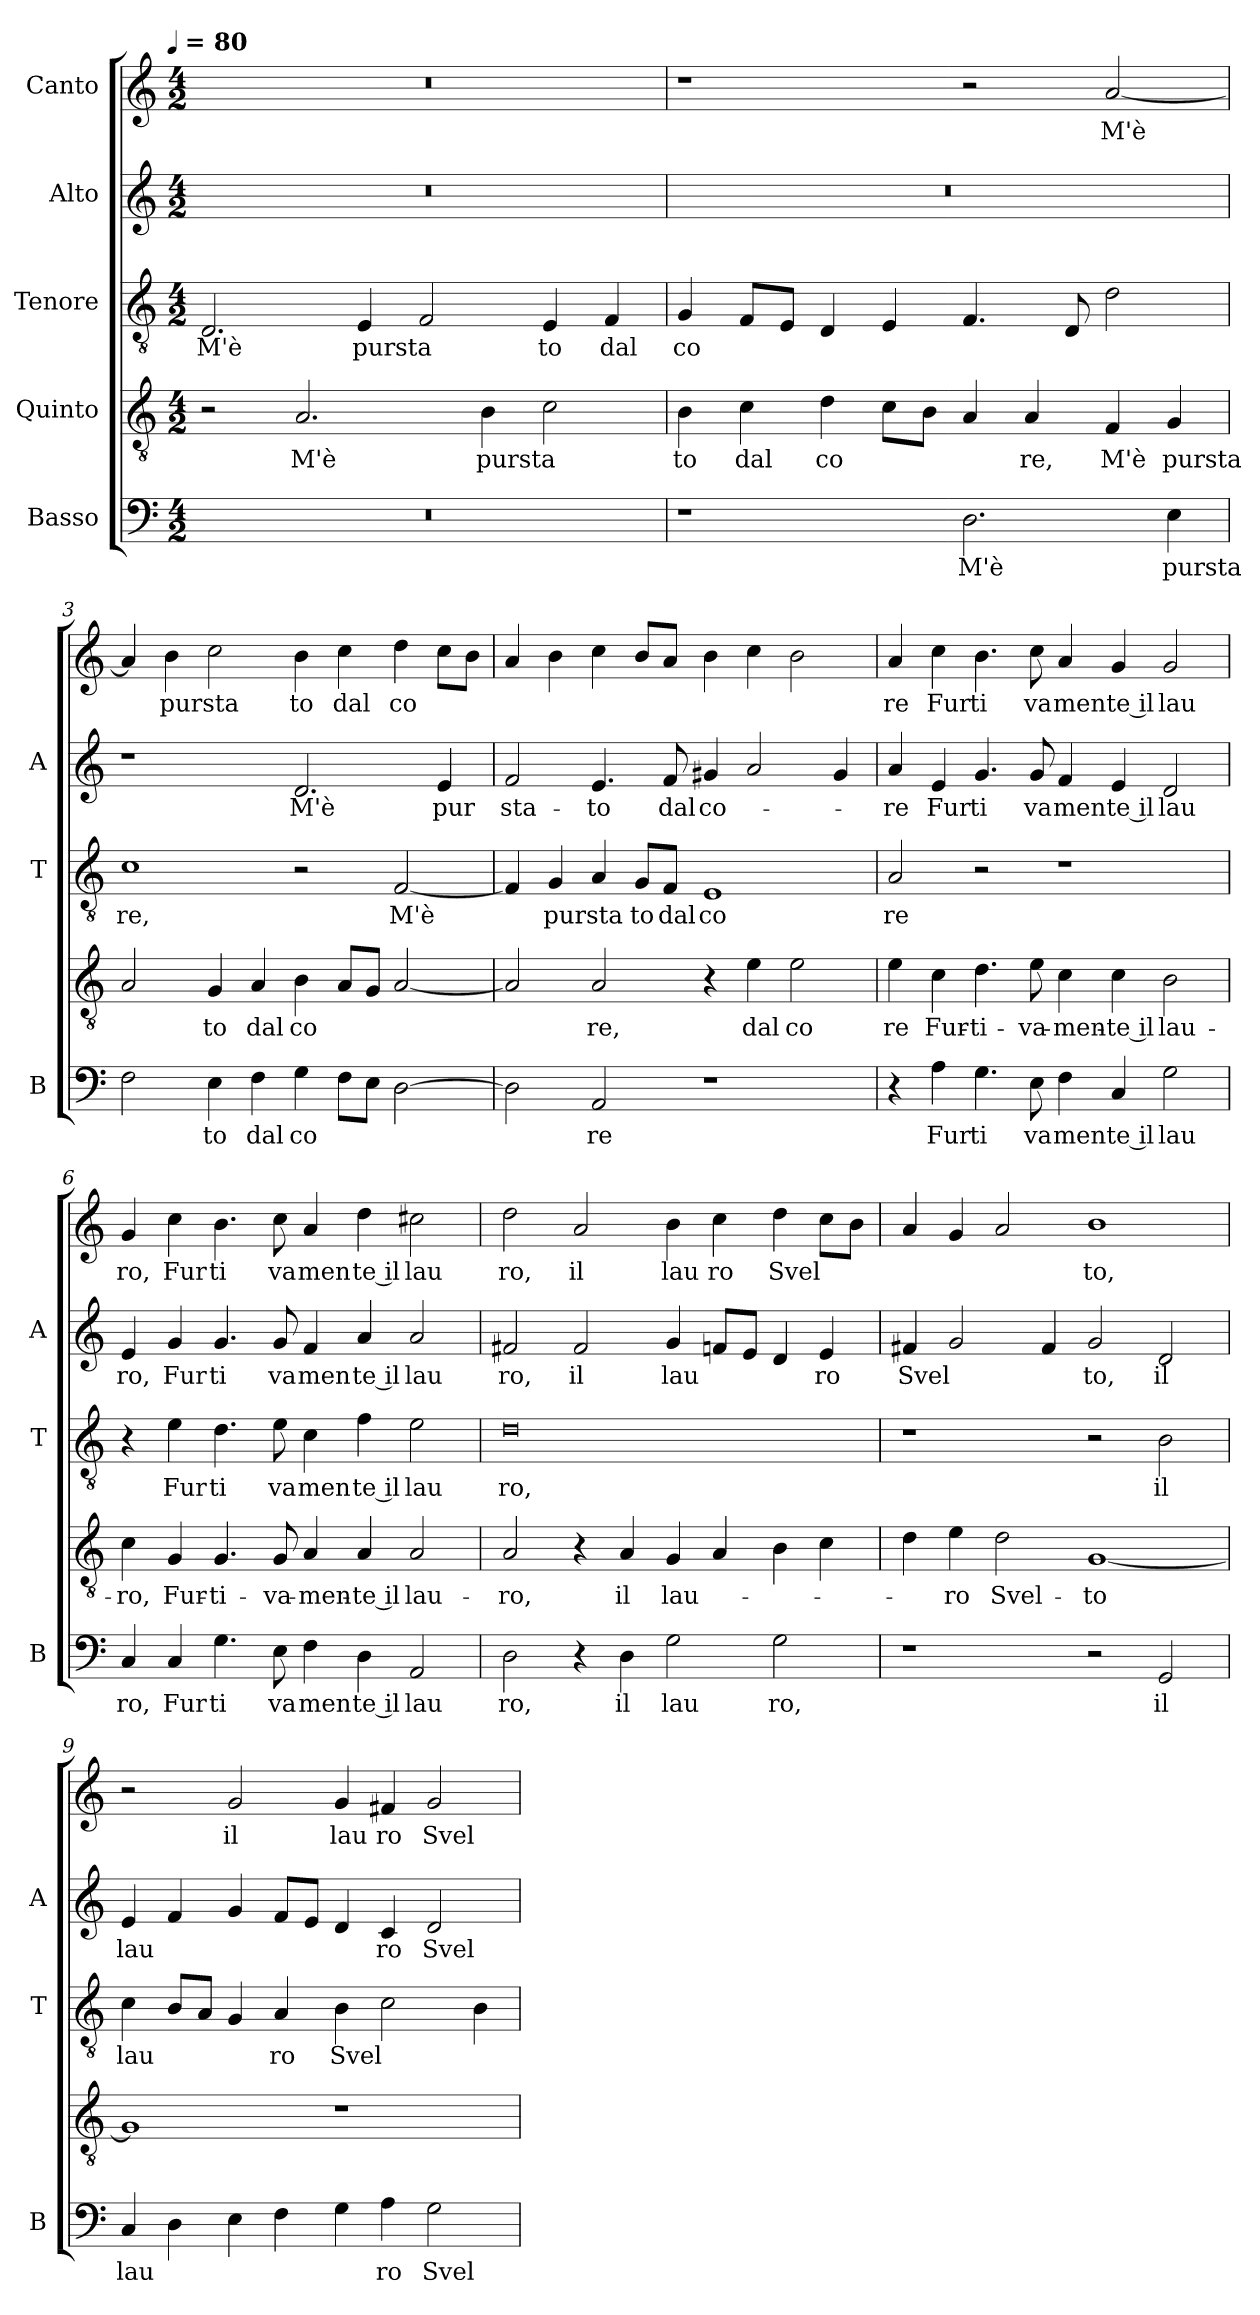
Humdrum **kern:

**kern	**text	**kern	**text	**kern	**text	**kern	**text	**kern	**text
*part5	*part5	*part4	*part4	*part3	*part3	*part2	*part2	*part1	*part1
*staff5	*staff5	*staff4	*staff4	*staff3	*staff3	*staff2	*staff2	*staff1	*staff1
*I"Basso	*	*I"Quinto	*	*I"Tenore	*	*I"Alto	*	*I"Canto	*
*I'B	*	*	*	*I'T	*	*I'A	*	*	*
*clefF4	*	*clefGv2	*	*clefGv2	*	*clefG2	*	*clefG2	*
!!LO:TX:omd:t=[quarter] = 80
*M4/2	*	*M4/2	*	*M4/2	*	*M4/2	*	*M4/2	*
*MM80	*	*MM80	*	*MM80	*	*MM80	*	*MM80	*
=1	=1	=1	=1	=1	=1	=1	=1	=1	=1
!	!	!	!	!	!LO:LY:b	!	!	!	!
0r	.	2r	.	2.D/	M'è	0r	.	0r	.
!	!	!	!LO:LY:b	!	!	!	!	!	!
.	.	2.A/	M'è	.	.	.	.	.	.
!	!	!	!	!	!LO:LY:b	!	!	!	!
.	.	.	.	4E/	pursta	.	.	.	.
.	.	.	.	2F/	.	.	.	.	.
!	!	!	!LO:LY:b	!	!	!	!	!	!
.	.	4B\	pursta	.	.	.	.	.	.
!	!	!	!	!	!LO:LY:b	!	!	!	!
.	.	2c\	.	4E/	to	.	.	.	.
!	!	!	!	!	!LO:LY:b	!	!	!	!
.	.	.	.	4F/	dal	.	.	.	.
=2	=2	=2	=2	=2	=2	=2	=2	=2	=2
!	!	!	!LO:LY:b	!	!LO:LY:b	!	!	!	!
1r	.	4B\	to	4G/	co	0r	.	1r	.
!	!	!	!LO:LY:b	!	!	!	!	!	!
.	.	4c\	dal	8FL	.	.	.	.	.
.	.	.	.	8EJ	.	.	.	.	.
!	!	!	!LO:LY:b	!	!	!	!	!	!
.	.	4d\	co	4D/	.	.	.	.	.
.	.	8cL	.	4E/	.	.	.	.	.
.	.	8BJ	.	.	.	.	.	.	.
!	!LO:LY:b	!	!	!	!	!	!	!	!
2.D\	M'è	4A/	.	4.F/	.	.	.	2r	.
!	!	!	!LO:LY:b	!	!	!	!	!	!
.	.	4A/	re,	.	.	.	.	.	.
.	.	.	.	8D/	.	.	.	.	.
!	!	!	!LO:LY:b	!	!	!	!	!	!LO:LY:b
.	.	4F/	M'è	2d\	.	.	.	[2a/	M'è
!	!LO:LY:b	!	!LO:LY:b	!	!	!	!	!	!
4E\	pursta	4G/	pursta	.	.	.	.	.	.
=3	=3	=3	=3	=3	=3	=3	=3	=3	=3
!	!	!	!	!	!LO:LY:b	!	!	!	!
2F\	.	2A/	.	1c	re,	1r	.	4a/]	.
!	!	!	!	!	!	!	!	!	!LO:LY:b
.	.	.	.	.	.	.	.	4b\	pursta
!	!LO:LY:b	!	!LO:LY:b	!	!	!	!	!	!
4E\	to	4G/	to	.	.	.	.	2cc\	.
!	!LO:LY:b	!	!LO:LY:b	!	!	!	!	!	!
4F\	dal	4A/	dal	.	.	.	.	.	.
!	!LO:LY:b	!	!LO:LY:b	!	!	!	!LO:LY:b	!	!LO:LY:b
4G\	co	4B\	co	2r	.	2.d/	M'è	4b\	to
!	!	!	!	!	!	!	!	!	!LO:LY:b
8FL	.	8AL	.	.	.	.	.	4cc\	dal
8EJ	.	8GJ	.	.	.	.	.	.	.
!	!	!	!	!	!LO:LY:b	!	!	!	!LO:LY:b
[2D\	.	[2A/	.	[2F/	M'è	.	.	4dd\	co
!	!	!	!	!	!	!	!LO:LY:b	!	!
.	.	.	.	.	.	4e/	pur	8ccL	.
.	.	.	.	.	.	.	.	8bJ	.
=4	=4	=4	=4	=4	=4	=4	=4	=4	=4
!	!	!	!	!	!	!	!LO:LY:b	!	!
2D\]	.	2A/]	.	4F/]	.	2f/	sta-	4a/	.
!	!	!	!	!	!LO:LY:b	!	!	!	!
.	.	.	.	4G/	pursta	.	.	4b\	.
!	!LO:LY:b	!	!LO:LY:b	!	!	!	!LO:LY:b	!	!
2AA/	re	2A/	re,	4A/	.	4.e/	-to	4cc\	.
!	!	!	!	!	!LO:LY:b	!	!	!	!
.	.	.	.	8GL	to	.	.	8bL	.
!	!	!	!	!	!LO:LY:b	!	!LO:LY:b	!	!
.	.	.	.	8FJ	dal	8f/	dal	8aJ	.
!	!	!	!	!	!LO:LY:b	!	!LO:LY:b	!	!
1r	.	4r	.	1E	co	4g#X/	co-	4b\	.
!	!	!	!LO:LY:b	!	!	!	!	!	!
.	.	4e\	dal	.	.	2a/	.	4cc\	.
!	!	!	!LO:LY:b	!	!	!	!	!	!
.	.	2e\	co	.	.	.	.	2b\	.
.	.	.	.	.	.	4g#/	.	.	.
!!LO:LB:g=z
=5	=5	=5	=5	=5	=5	=5	=5	=5	=5
!	!	!	!LO:LY:b	!	!LO:LY:b	!	!LO:LY:b	!	!LO:LY:b
4r	.	4e\	re	2A/	re	4a/	-re	4a/	re
!	!LO:LY:b	!	!LO:LY:b	!	!	!	!LO:LY:b	!	!LO:LY:b
4A\	Fur	4c\	Fur-	.	.	4e/	Fur	4cc\	Fur
!	!LO:LY:b	!	!LO:LY:b	!	!	!	!LO:LY:b	!	!LO:LY:b
4.G\	ti	4.d\	-ti-	2r	.	4.g/	ti	4.b\	ti
!	!LO:LY:b	!	!LO:LY:b	!	!	!	!LO:LY:b	!	!LO:LY:b
8E\	va	8e\	-va-	.	.	8g/	va	8cc\	va
!	!LO:LY:b	!	!LO:LY:b	!	!	!	!LO:LY:b	!	!LO:LY:b
4F\	men	4c\	-men-	1r	.	4f/	men	4a/	men
!	!LO:LY:b	!	!LO:LY:b	!	!	!	!LO:LY:b	!	!LO:LY:b
4C/	te il	4c\	te il	.	.	4e/	te il	4g/	te il
!	!LO:LY:b	!	!LO:LY:b	!	!	!	!LO:LY:b	!	!LO:LY:b
2G\	lau	2B\	lau-	.	.	2d/	lau	2g/	lau
=6	=6	=6	=6	=6	=6	=6	=6	=6	=6
!	!LO:LY:b	!	!LO:LY:b	!	!	!	!LO:LY:b	!	!LO:LY:b
4C/	ro,	4c\	-ro,	4r	.	4e/	ro,	4g/	ro,
!	!LO:LY:b	!	!LO:LY:b	!	!LO:LY:b	!	!LO:LY:b	!	!LO:LY:b
4C/	Fur	4G/	Fur-	4e\	Fur	4g/	Fur	4cc\	Fur
!	!LO:LY:b	!	!LO:LY:b	!	!LO:LY:b	!	!LO:LY:b	!	!LO:LY:b
4.G\	ti	4.G/	-ti-	4.d\	ti	4.g/	ti	4.b\	ti
!	!LO:LY:b	!	!LO:LY:b	!	!LO:LY:b	!	!LO:LY:b	!	!LO:LY:b
8E\	va	8G/	-va-	8e\	va	8g/	va	8cc\	va
!	!LO:LY:b	!	!LO:LY:b	!	!LO:LY:b	!	!LO:LY:b	!	!LO:LY:b
4F\	men	4A/	-men-	4c\	men	4f/	men	4a/	men
!	!LO:LY:b	!	!LO:LY:b	!	!LO:LY:b	!	!LO:LY:b	!	!LO:LY:b
4D\	te il	4A/	te il	4f\	te il	4a/	te il	4dd\	te il
!	!LO:LY:b	!	!LO:LY:b	!	!LO:LY:b	!	!LO:LY:b	!	!LO:LY:b
2AA/	lau	2A/	lau-	2e\	lau	2a/	lau	2cc#X\	lau
=7	=7	=7	=7	=7	=7	=7	=7	=7	=7
!	!LO:LY:b	!	!LO:LY:b	!	!LO:LY:b	!	!LO:LY:b	!	!LO:LY:b
2D\	ro,	2A/	-ro,	0d	ro,	2f#X/	ro,	2dd\	ro,
!	!	!	!	!	!	!	!LO:LY:b	!	!LO:LY:b
4r	.	4r	.	.	.	2f#/	il	2a/	il
!	!LO:LY:b	!	!LO:LY:b	!	!	!	!	!	!
4D\	il	4A/	il	.	.	.	.	.	.
!	!LO:LY:b	!	!LO:LY:b	!	!	!	!LO:LY:b	!	!LO:LY:b
2G\	lau	4G/	lau-	.	.	4g/	lau	4b\	lau
!	!	!	!	!	!	!	!	!	!LO:LY:b
.	.	4A/	.	.	.	8fnL	.	4cc\	ro
.	.	.	.	.	.	8eJ	.	.	.
!	!LO:LY:b	!	!	!	!	!	!	!	!LO:LY:b
2G\	ro,	4B\	.	.	.	4d/	.	4dd\	Svel
!	!	!	!	!	!	!	!LO:LY:b	!	!
.	.	4c\	.	.	.	4e/	ro	8ccL	.
.	.	.	.	.	.	.	.	8bJ	.
=8	=8	=8	=8	=8	=8	=8	=8	=8	=8
!	!	!	!	!	!	!	!LO:LY:b	!	!
1r	.	4d\	.	1r	.	4f#X/	Svel	4a/	.
!	!	!	!LO:LY:b	!	!	!	!	!	!
.	.	4e\	-ro	.	.	2g/	.	4g/	.
!	!	!	!LO:LY:b	!	!	!	!	!	!
.	.	2d\	Svel-	.	.	.	.	2a/	.
.	.	.	.	.	.	4f#/	.	.	.
!	!	!	!LO:LY:b	!	!	!	!LO:LY:b	!	!LO:LY:b
2r	.	[1G	-to	2r	.	2g/	to,	1b	to,
!	!LO:LY:b	!	!	!	!LO:LY:b	!	!LO:LY:b	!	!
2GG/	il	.	.	2B\	il	2d/	il	.	.
=9	=9	=9	=9	=9	=9	=9	=9	=9	=9
!	!LO:LY:b	!	!	!	!LO:LY:b	!	!LO:LY:b	!	!
4C/	lau	1G]	.	4c\	lau	4e/	lau	2r	.
4D\	.	.	.	8BL	.	4f/	.	.	.
.	.	.	.	8AJ	.	.	.	.	.
!	!	!	!	!	!	!	!	!	!LO:LY:b
4E\	.	.	.	4G/	.	4g/	.	2g/	il
!	!	!	!	!	!LO:LY:b	!	!	!	!
4F\	.	.	.	4A/	ro	8fL	.	.	.
.	.	.	.	.	.	8eJ	.	.	.
!	!	!	!	!	!LO:LY:b	!	!	!	!LO:LY:b
4G\	.	1r	.	4B\	Svel	4d/	.	4g/	lau
!	!LO:LY:b	!	!	!	!	!	!LO:LY:b	!	!LO:LY:b
4A\	ro	.	.	2c\	.	4c/	ro	4f#X/	ro
!	!LO:LY:b	!	!	!	!	!	!LO:LY:b	!	!LO:LY:b
2G\	Svel	.	.	.	.	2d/	Svel	2g/	Svel
.	.	.	.	4B\	.	.	.	.	.
=	=	=	=	=	=	=	=	=	=
*-	*-	*-	*-	*-	*-	*-	*-	*-	*-
